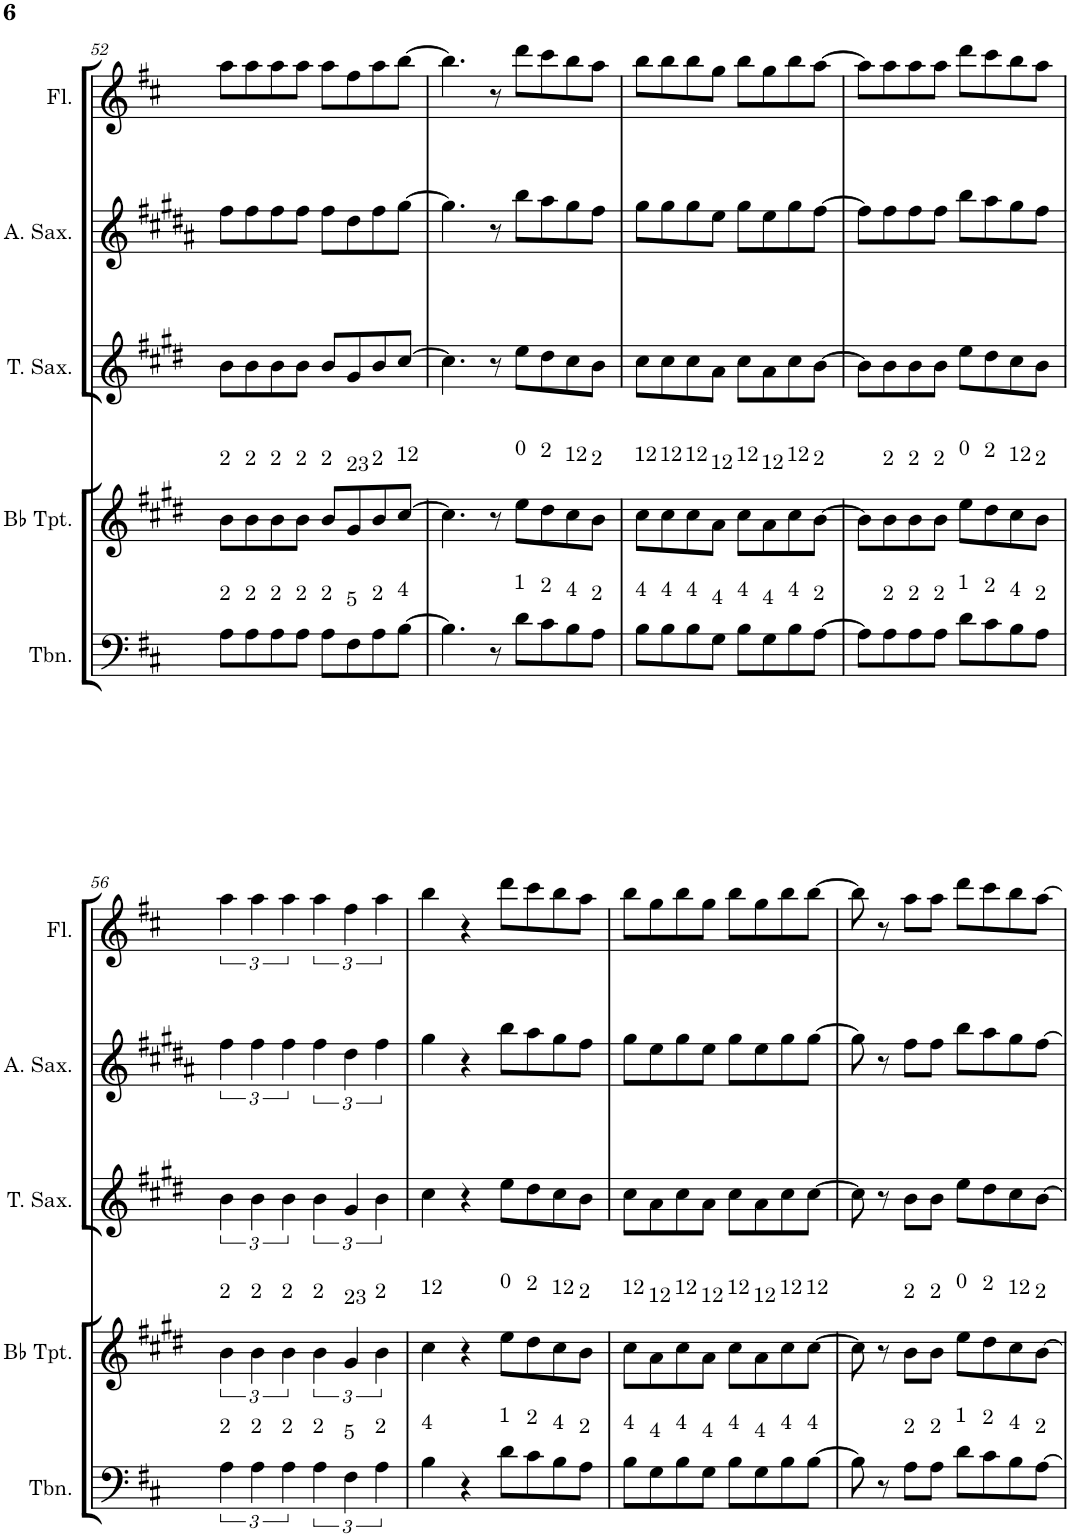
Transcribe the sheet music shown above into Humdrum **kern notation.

**kern	**kern	**kern	**kern	**kern
*part5	*part4	*part3	*part2	*part1
*staff5	*staff4	*staff3	*staff2	*staff1
*I"Trombone	*I"Bb Trumpet	*I"Tenor Saxophone	*I"Alto Saxophone	*I"Flute
*I'Tbn.	*I'Bb Tpt.	*I'T. Sax.	*I'A. Sax.	*I'Fl.
!!LO:PB:g=z
*clefF4	*clefG2	*clefG2	*clefG2	*clefG2
*	*Trd1c2	*Trd8c14	*Trd5c9	*
*k[f#c#]	*k[f#c#g#d#]	*k[f#c#g#d#]	*k[f#c#g#d#a#]	*k[f#c#]
*M4/4	*M4/4	*M4/4	*M4/4	*M4/4
=52	=52	=52	=52	=52
!	!LO:TX:a:t=2	!	!	!
!LO:TX:a:t=2	!	!	!	!
8A\L	8b\L	8b\L	8ff#\L	8aa\L
!	!LO:TX:a:t=2	!	!	!
!LO:TX:a:t=2	!	!	!	!
8A\	8b\	8b\	8ff#\	8aa\
!	!LO:TX:a:t=2	!	!	!
!LO:TX:a:t=2	!	!	!	!
8A\	8b\	8b\	8ff#\	8aa\
!	!LO:TX:a:t=2	!	!	!
!LO:TX:a:t=2	!	!	!	!
8A\J	8b\J	8b\J	8ff#\J	8aa\J
!	!LO:TX:a:t=2	!	!	!
!LO:TX:a:t=2	!	!	!	!
8A\L	8b/L	8b/L	8ff#\L	8aa\L
!	!LO:TX:a:t=23	!	!	!
!LO:TX:a:t=5	!	!	!	!
8F#\	8g#/	8g#/	8dd#\	8ff#\
!	!LO:TX:a:t=2	!	!	!
!LO:TX:a:t=2	!	!	!	!
8A\	8b/	8b/	8ff#\	8aa\
!	!LO:TX:a:t=12	!	!	!
!LO:TX:a:t=4	!	!	!	!
[8B\J	[8cc#/J	[8cc#/J	[8gg#\J	[8bb\J
=53	=53	=53	=53	=53
4.B\]	4.cc#\]	4.cc#\]	4.gg#\]	4.bb\]
8r	8r	8r	8r	8r
!	!LO:TX:a:t=0	!	!	!
!LO:TX:a:t=1	!	!	!	!
8d\L	8ee\L	8ee\L	8bb\L	8ddd\L
!	!LO:TX:a:t=2	!	!	!
!LO:TX:a:t=2	!	!	!	!
8c#\	8dd#\	8dd#\	8aa#\	8ccc#\
!	!LO:TX:a:t=12	!	!	!
!LO:TX:a:t=4	!	!	!	!
8B\	8cc#\	8cc#\	8gg#\	8bb\
!	!LO:TX:a:t=2	!	!	!
!LO:TX:a:t=2	!	!	!	!
8A\J	8b\J	8b\J	8ff#\J	8aa\J
=54	=54	=54	=54	=54
!	!LO:TX:a:t=12	!	!	!
!LO:TX:a:t=4	!	!	!	!
8B\L	8cc#\L	8cc#\L	8gg#\L	8bb\L
!	!LO:TX:a:t=12	!	!	!
!LO:TX:a:t=4	!	!	!	!
8B\	8cc#\	8cc#\	8gg#\	8bb\
!	!LO:TX:a:t=12	!	!	!
!LO:TX:a:t=4	!	!	!	!
8B\	8cc#\	8cc#\	8gg#\	8bb\
!	!LO:TX:a:t=12	!	!	!
!LO:TX:a:t=4	!	!	!	!
8G\J	8a\J	8a\J	8ee\J	8gg\J
!	!LO:TX:a:t=12	!	!	!
!LO:TX:a:t=4	!	!	!	!
8B\L	8cc#\L	8cc#\L	8gg#\L	8bb\L
!	!LO:TX:a:t=12	!	!	!
!LO:TX:a:t=4	!	!	!	!
8G\	8a\	8a\	8ee\	8gg\
!	!LO:TX:a:t=12	!	!	!
!LO:TX:a:t=4	!	!	!	!
8B\	8cc#\	8cc#\	8gg#\	8bb\
!	!LO:TX:a:t=2	!	!	!
!LO:TX:a:t=2	!	!	!	!
[8A\J	[8b\J	[8b\J	[8ff#\J	[8aa\J
=55	=55	=55	=55	=55
8A\L]	8b\L]	8b\L]	8ff#\L]	8aa\L]
!	!LO:TX:a:t=2	!	!	!
!LO:TX:a:t=2	!	!	!	!
8A\	8b\	8b\	8ff#\	8aa\
!	!LO:TX:a:t=2	!	!	!
!LO:TX:a:t=2	!	!	!	!
8A\	8b\	8b\	8ff#\	8aa\
!	!LO:TX:a:t=2	!	!	!
!LO:TX:a:t=2	!	!	!	!
8A\J	8b\J	8b\J	8ff#\J	8aa\J
!	!LO:TX:a:t=0	!	!	!
!LO:TX:a:t=1	!	!	!	!
8d\L	8ee\L	8ee\L	8bb\L	8ddd\L
!	!LO:TX:a:t=2	!	!	!
!LO:TX:a:t=2	!	!	!	!
8c#\	8dd#\	8dd#\	8aa#\	8ccc#\
!	!LO:TX:a:t=12	!	!	!
!LO:TX:a:t=4	!	!	!	!
8B\	8cc#\	8cc#\	8gg#\	8bb\
!	!LO:TX:a:t=2	!	!	!
!LO:TX:a:t=2	!	!	!	!
8A\J	8b\J	8b\J	8ff#\J	8aa\J
!!LO:LB:g=z
=56	=56	=56	=56	=56
!	!LO:TX:a:t=2	!	!	!
!LO:TX:a:t=2	!	!	!	!
6A\	6b\	6b\	6ff#\	6aa\
!	!LO:TX:a:t=2	!	!	!
!LO:TX:a:t=2	!	!	!	!
6A\	6b\	6b\	6ff#\	6aa\
!	!LO:TX:a:t=2	!	!	!
!LO:TX:a:t=2	!	!	!	!
6A\	6b\	6b\	6ff#\	6aa\
!	!LO:TX:a:t=2	!	!	!
!LO:TX:a:t=2	!	!	!	!
6A\	6b\	6b\	6ff#\	6aa\
!	!LO:TX:a:t=23	!	!	!
!LO:TX:a:t=5	!	!	!	!
6F#\	6g#/	6g#/	6dd#\	6ff#\
!	!LO:TX:a:t=2	!	!	!
!LO:TX:a:t=2	!	!	!	!
6A\	6b\	6b\	6ff#\	6aa\
=57	=57	=57	=57	=57
!	!LO:TX:a:t=12	!	!	!
!LO:TX:a:t=4	!	!	!	!
4B\	4cc#\	4cc#\	4gg#\	4bb\
4r	4r	4r	4r	4r
!	!LO:TX:a:t=0	!	!	!
!LO:TX:a:t=1	!	!	!	!
8d\L	8ee\L	8ee\L	8bb\L	8ddd\L
!	!LO:TX:a:t=2	!	!	!
!LO:TX:a:t=2	!	!	!	!
8c#\	8dd#\	8dd#\	8aa#\	8ccc#\
!	!LO:TX:a:t=12	!	!	!
!LO:TX:a:t=4	!	!	!	!
8B\	8cc#\	8cc#\	8gg#\	8bb\
!	!LO:TX:a:t=2	!	!	!
!LO:TX:a:t=2	!	!	!	!
8A\J	8b\J	8b\J	8ff#\J	8aa\J
=58	=58	=58	=58	=58
!	!LO:TX:a:t=12	!	!	!
!LO:TX:a:t=4	!	!	!	!
8B\L	8cc#\L	8cc#\L	8gg#\L	8bb\L
!	!LO:TX:a:t=12	!	!	!
!LO:TX:a:t=4	!	!	!	!
8G\	8a\	8a\	8ee\	8gg\
!	!LO:TX:a:t=12	!	!	!
!LO:TX:a:t=4	!	!	!	!
8B\	8cc#\	8cc#\	8gg#\	8bb\
!	!LO:TX:a:t=12	!	!	!
!LO:TX:a:t=4	!	!	!	!
8G\J	8a\J	8a\J	8ee\J	8gg\J
!	!LO:TX:a:t=12	!	!	!
!LO:TX:a:t=4	!	!	!	!
8B\L	8cc#\L	8cc#\L	8gg#\L	8bb\L
!	!LO:TX:a:t=12	!	!	!
!LO:TX:a:t=4	!	!	!	!
8G\	8a\	8a\	8ee\	8gg\
!	!LO:TX:a:t=12	!	!	!
!LO:TX:a:t=4	!	!	!	!
8B\	8cc#\	8cc#\	8gg#\	8bb\
!	!LO:TX:a:t=12	!	!	!
!LO:TX:a:t=4	!	!	!	!
[8B\J	[8cc#\J	[8cc#\J	[8gg#\J	[8bb\J
=59	=59	=59	=59	=59
8B\]	8cc#\]	8cc#\]	8gg#\]	8bb\]
8r	8r	8r	8r	8r
!	!LO:TX:a:t=2	!	!	!
!LO:TX:a:t=2	!	!	!	!
8A\L	8b\L	8b\L	8ff#\L	8aa\L
!	!LO:TX:a:t=2	!	!	!
!LO:TX:a:t=2	!	!	!	!
8A\J	8b\J	8b\J	8ff#\J	8aa\J
!	!LO:TX:a:t=0	!	!	!
!LO:TX:a:t=1	!	!	!	!
8d\L	8ee\L	8ee\L	8bb\L	8ddd\L
!	!LO:TX:a:t=2	!	!	!
!LO:TX:a:t=2	!	!	!	!
8c#\	8dd#\	8dd#\	8aa#\	8ccc#\
!	!LO:TX:a:t=12	!	!	!
!LO:TX:a:t=4	!	!	!	!
8B\	8cc#\	8cc#\	8gg#\	8bb\
!	!LO:TX:a:t=2	!	!	!
!LO:TX:a:t=2	!	!	!	!
[8A\J	[8b\J	[8b\J	[8ff#\J	[8aa\J
=	=	=	=	=
*-	*-	*-	*-	*-
